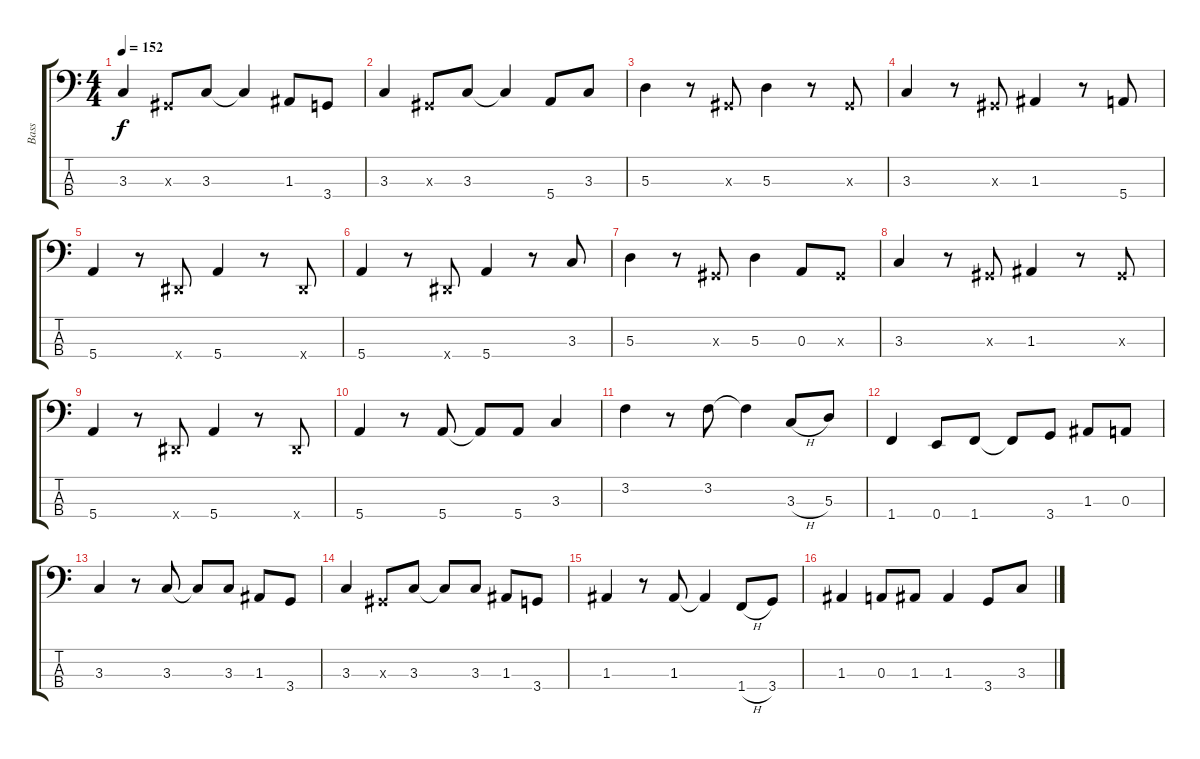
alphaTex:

\track ("Bass" "Bass") {instrument electricbassfinger}
\staff {score tabs}
\tuning (G2 D2 A1 E1) {hide}
\ts (4 4)
\tempo 152
\clef f4
\ks c
3.3.4{dy f} -1.3{x}.8 3.3.8 3.3{t}.4 1.3.8 3.4.8 |
3.3.4 -1.3{x}.8 3.3.8 3.3{t}.4 5.4.8 3.3.8 |
5.3.4 r.8 -1.3{x}.8 5.3.4 r.8 -1.3{x}.8 |
3.3.4 r.8 -1.3{x}.8 1.3.4 r.8 5.4.8 |
5.4.4 r.8 -1.4{x}.8 5.4.4 r.8 -1.4{x}.8 |
5.4.4 r.8 -1.4{x}.8 5.4.4 r.8 3.3.8 |
5.3.4 r.8 -1.3{x}.8 5.3.4 0.3.8 -1.3{x}.8 |
3.3.4 r.8 -1.3{x}.8 1.3.4 r.8 -1.3{x}.8 |
5.4.4 r.8 -1.4{x}.8 5.4.4 r.8 -1.4{x}.8 |
5.4.4 r.8 5.4.8 5.4{t}.8 5.4.8 3.3.4 |
3.2.4 r.8 3.2.8 3.2{t}.4 3.3{h}.8 5.3.8 |
1.4.4 0.4.8 1.4.8 1.4{t}.8 3.4.8 1.3.8 0.3.8 |
3.3.4 r.8 3.3.8 3.3{t}.8 3.3.8 1.3.8 3.4.8 |
3.3.4 -1.3{x}.8 3.3.8 3.3{t}.8 3.3.8 1.3.8 3.4.8 |
1.3.4 r.8 1.3.8 1.3{t}.4 1.4{h}.8 3.4.8 |
1.3.4 0.3.8 1.3.8 1.3.4 3.4.8 3.3.8
